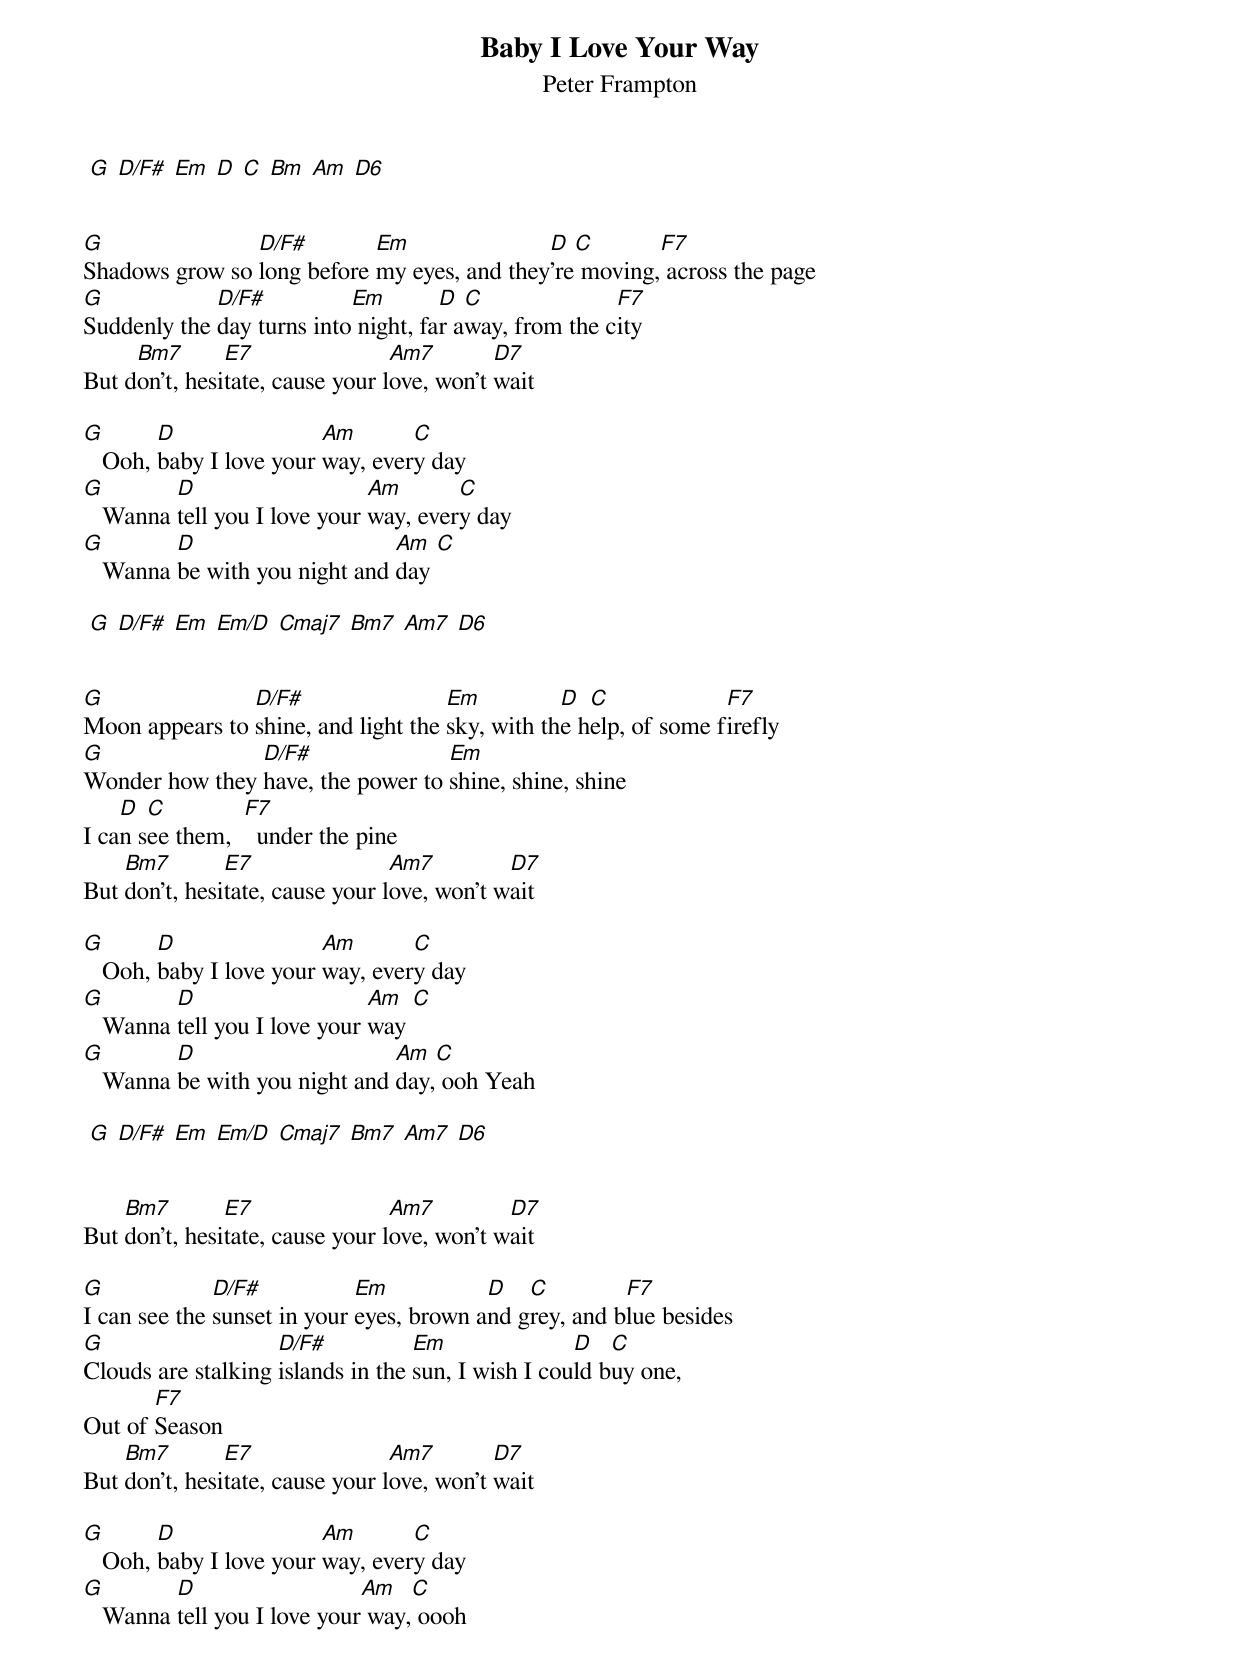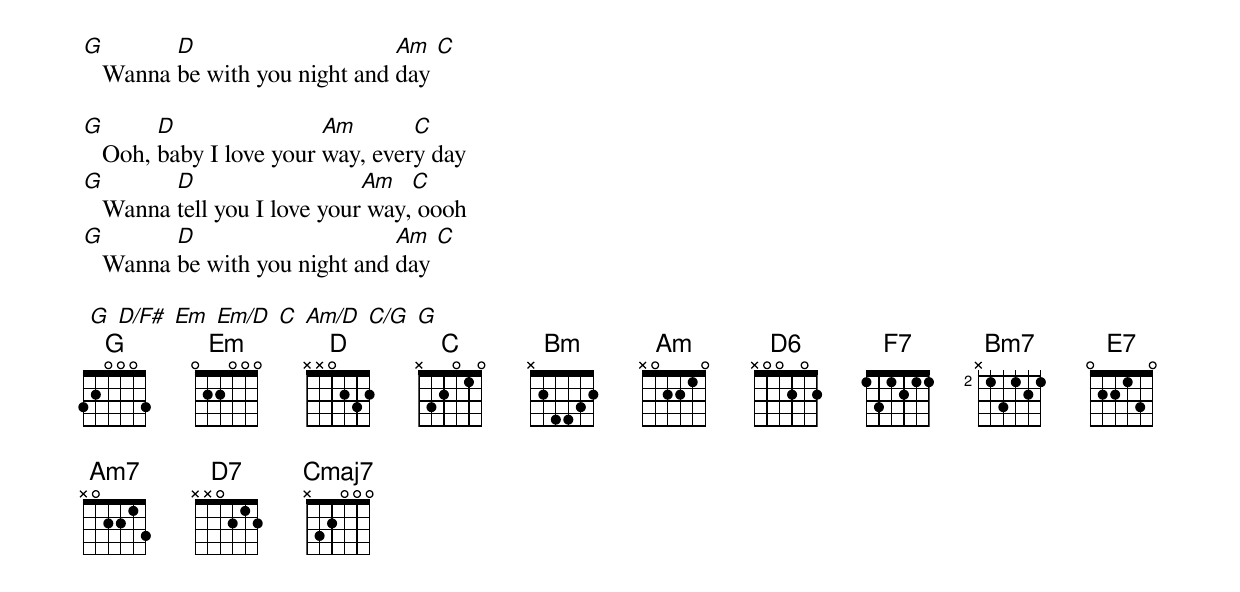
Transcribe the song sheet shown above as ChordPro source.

{title: Baby I Love Your Way}
{subtitle: Peter Frampton}

 [G] [D/F#] [Em] [D] [C] [Bm] [Am] [D6]


[G]Shadows grow so [D/F#]long before [Em]my eyes, and they[D]'re[C] moving,[F7] across the page
[G]Suddenly the [D/F#]day turns into[Em] night, fa[D]r a[C]way, from the c[F7]ity
But d[Bm7]on't, hesi[E7]tate, cause your l[Am7]ove, won't [D7]wait

[G]   Ooh, [D]baby I love your [Am]way, ever[C]y day
[G]   Wanna [D]tell you I love your [Am]way, ever[C]y day
[G]   Wanna [D]be with you night and [Am]day [C]

 [G] [D/F#] [Em] [Em/D] [Cmaj7] [Bm7] [Am7] [D6]


[G]Moon appears to [D/F#]shine, and light the [Em]sky, with th[D]e h[C]elp, of some f[F7]irefly
[G]Wonder how they [D/F#]have, the power to [Em]shine, shine, shine
I ca[D]n s[C]ee them,  [F7]  under the pine
But [Bm7]don't, hesi[E7]tate, cause your l[Am7]ove, won't w[D7]ait

[G]   Ooh, [D]baby I love your [Am]way, ever[C]y day
[G]   Wanna [D]tell you I love your [Am]way [C]
[G]   Wanna [D]be with you night and [Am]day,[C] ooh Yeah

 [G] [D/F#] [Em] [Em/D] [Cmaj7] [Bm7] [Am7] [D6]


But [Bm7]don't, hesi[E7]tate, cause your l[Am7]ove, won't w[D7]ait

[G]I can see the [D/F#]sunset in your [Em]eyes, brown a[D]nd g[C]rey, and b[F7]lue besides
[G]Clouds are stalking [D/F#]islands in the [Em]sun, I wish I cou[D]ld b[C]uy one,
Out of [F7]Season
But [Bm7]don't, hesi[E7]tate, cause your l[Am7]ove, won't [D7]wait

[G]   Ooh, [D]baby I love your [Am]way, ever[C]y day
[G]   Wanna [D]tell you I love your[Am] way,[C] oooh
[G]   Wanna [D]be with you night and [Am]day [C]

[G]   Ooh, [D]baby I love your [Am]way, ever[C]y day
[G]   Wanna [D]tell you I love your[Am] way,[C] oooh
[G]   Wanna [D]be with you night and [Am]day [C]

 [G] [D/F#] [Em] [Em/D] [C] [Am/D] [C/G] [G]
